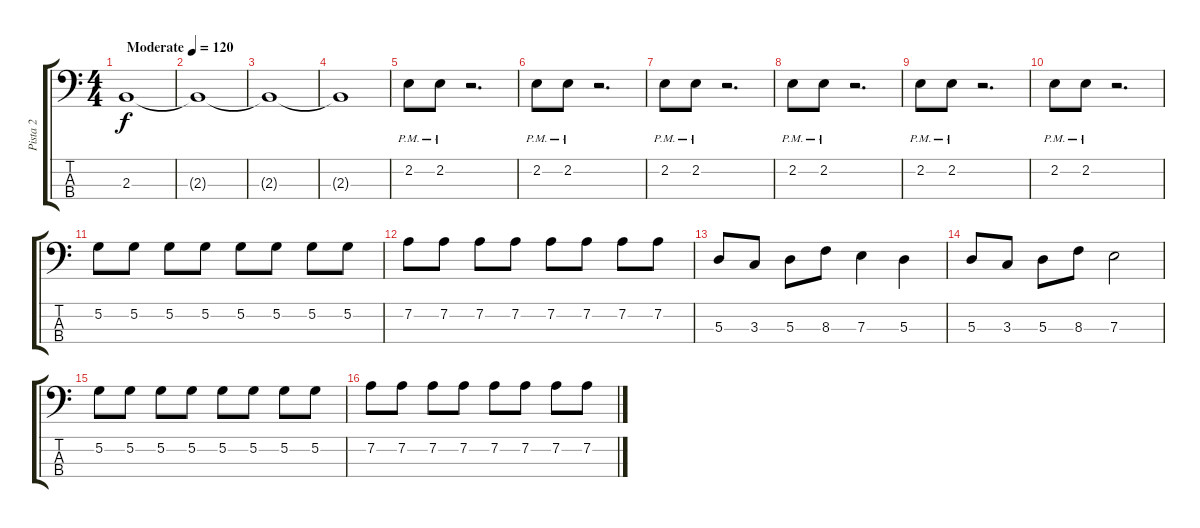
\track ("Pista 2" "Pista 2") {instrument electricbassfinger}
\staff {score tabs}
\tuning (G2 D2 A1 E1) {hide}
\ts (4 4)
\tempo (120 "Moderate")
\clef f4
\ks c
2.3.1{dy f instrument electricbassfinger} |
2.3{t}.1 |
2.3{t}.1 |
2.3{t}.1 |
2.2{pm}.8 2.2{pm}.8 r.2{d} |
2.2{pm}.8 2.2{pm}.8 r.2{d} |
2.2{pm}.8 2.2{pm}.8 r.2{d} |
2.2{pm}.8 2.2{pm}.8 r.2{d} |
2.2{pm}.8 2.2{pm}.8 r.2{d} |
2.2{pm}.8 2.2{pm}.8 r.2{d} |
5.2.8 5.2.8 5.2.8 5.2.8 5.2.8 5.2.8 5.2.8 5.2.8 |
7.2.8 7.2.8 7.2.8 7.2.8 7.2.8 7.2.8 7.2.8 7.2.8 |
5.3.8 3.3.8 5.3.8 8.3.8 7.3.4 5.3.4 |
5.3.8 3.3.8 5.3.8 8.3.8 7.3.2 |
5.2.8 5.2.8 5.2.8 5.2.8 5.2.8 5.2.8 5.2.8 5.2.8 |
7.2.8 7.2.8 7.2.8 7.2.8 7.2.8 7.2.8 7.2.8 7.2.8
